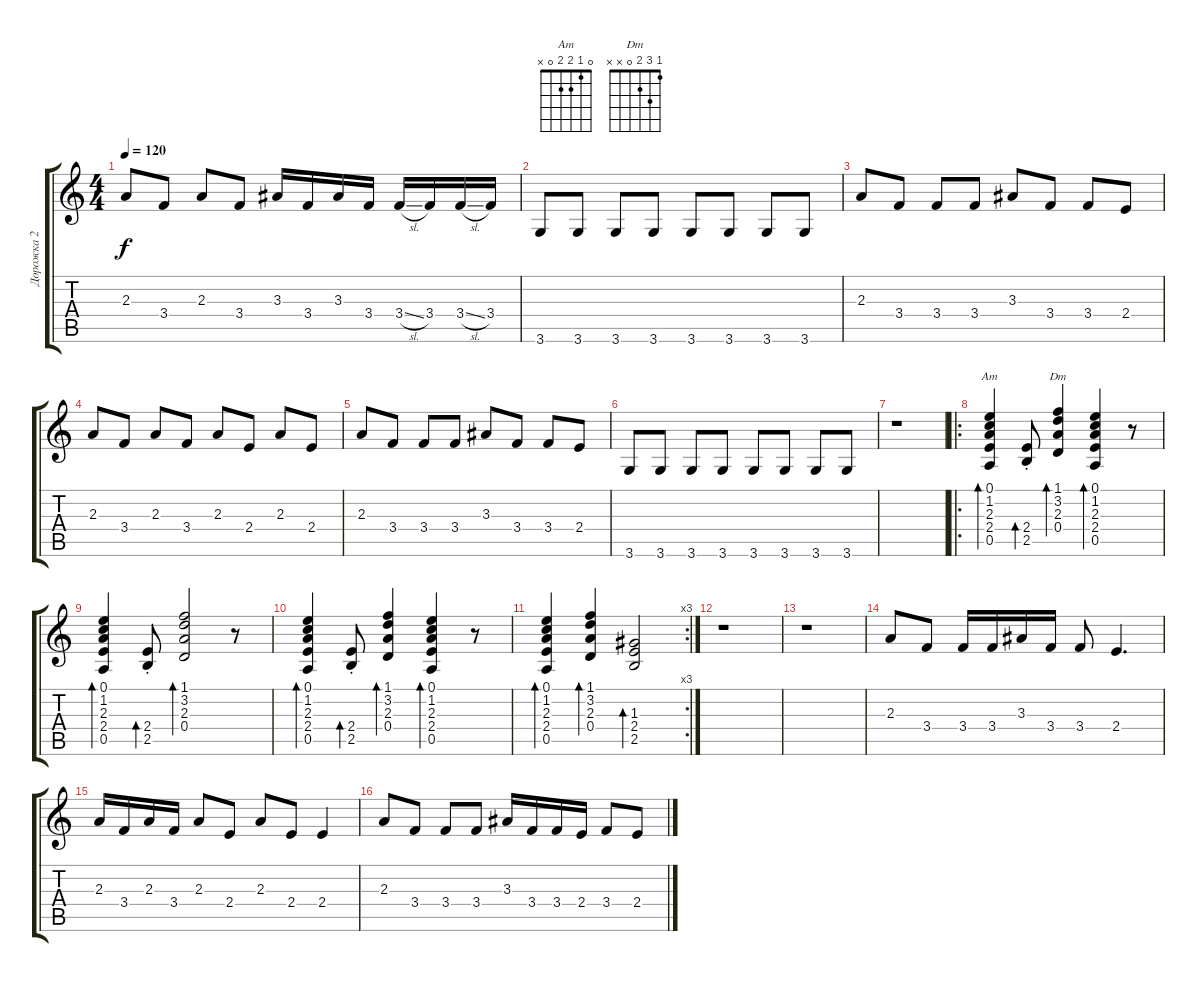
\track ("Дорожка 2" "Дорожка 2") {instrument acousticguitarnylon}
\staff {score tabs}
\tuning (E4 B3 G3 D3 A2 E2) {hide}
\chord ("Am" 0 1 2 2 0 x)
\chord ("Dm" 1 3 2 0 x x)
\ts (4 4)
\tempo 120
\clef g2
\ks c
2.3.8{dy f} 3.4.8 2.3.8 3.4.8 3.3.16 3.4.16 3.3.16 3.4.16 3.4{sl}.16 3.4.16 3.4{sl}.16 3.4.16 |
3.6.8 3.6.8 3.6.8 3.6.8 3.6.8 3.6.8 3.6.8 3.6.8 |
2.3.8 3.4.8 3.4.8 3.4.8 3.3.8 3.4.8 3.4.8 2.4.8 |
2.3.8 3.4.8 2.3.8 3.4.8 2.3.8 2.4.8 2.3.8 2.4.8 |
2.3.8 3.4.8 3.4.8 3.4.8 3.3.8 3.4.8 3.4.8 2.4.8 |
3.6.8 3.6.8 3.6.8 3.6.8 3.6.8 3.6.8 3.6.8 3.6.8 |
r.1 |
\ro
(0.1 1.2 2.3 2.4 0.5).4{bd 240 ch "Am"} (2.4{st} 2.5{st}).8{bd 240} (1.1 3.2 2.3 0.4).4{bd 240 ch "Dm"} (0.1 1.2 2.3 2.4 0.5).4{bd 240} r.8 |
(0.1 1.2 2.3 2.4 0.5).4{bd 240} (2.4{st} 2.5{st}).8{bd 240} (1.1 3.2 2.3 0.4).2{bd 240} r.8 |
(0.1 1.2 2.3 2.4 0.5).4{bd 240} (2.4{st} 2.5{st}).8{bd 240} (1.1 3.2 2.3 0.4).4{bd 240} (0.1 1.2 2.3 2.4 0.5).4{bd 240} r.8 |
\rc 3
(0.1 1.2 2.3 2.4 0.5).4{bd 240} (1.1 3.2 2.3 0.4).4{bd 240} (1.3 2.4 2.5).2{bd 240} |
r.1 |
r.1 |
2.3.8 3.4.8 3.4.16 3.4.16 3.3.16 3.4.16 3.4.8 2.4.4{d} |
2.3.16 3.4.16 2.3.16 3.4.16 2.3.8 2.4.8 2.3.8 2.4.8 2.4.4 |
2.3.8 3.4.8 3.4.8 3.4.8 3.3.16 3.4.16 3.4.16 2.4.16 3.4.8 2.4.8
